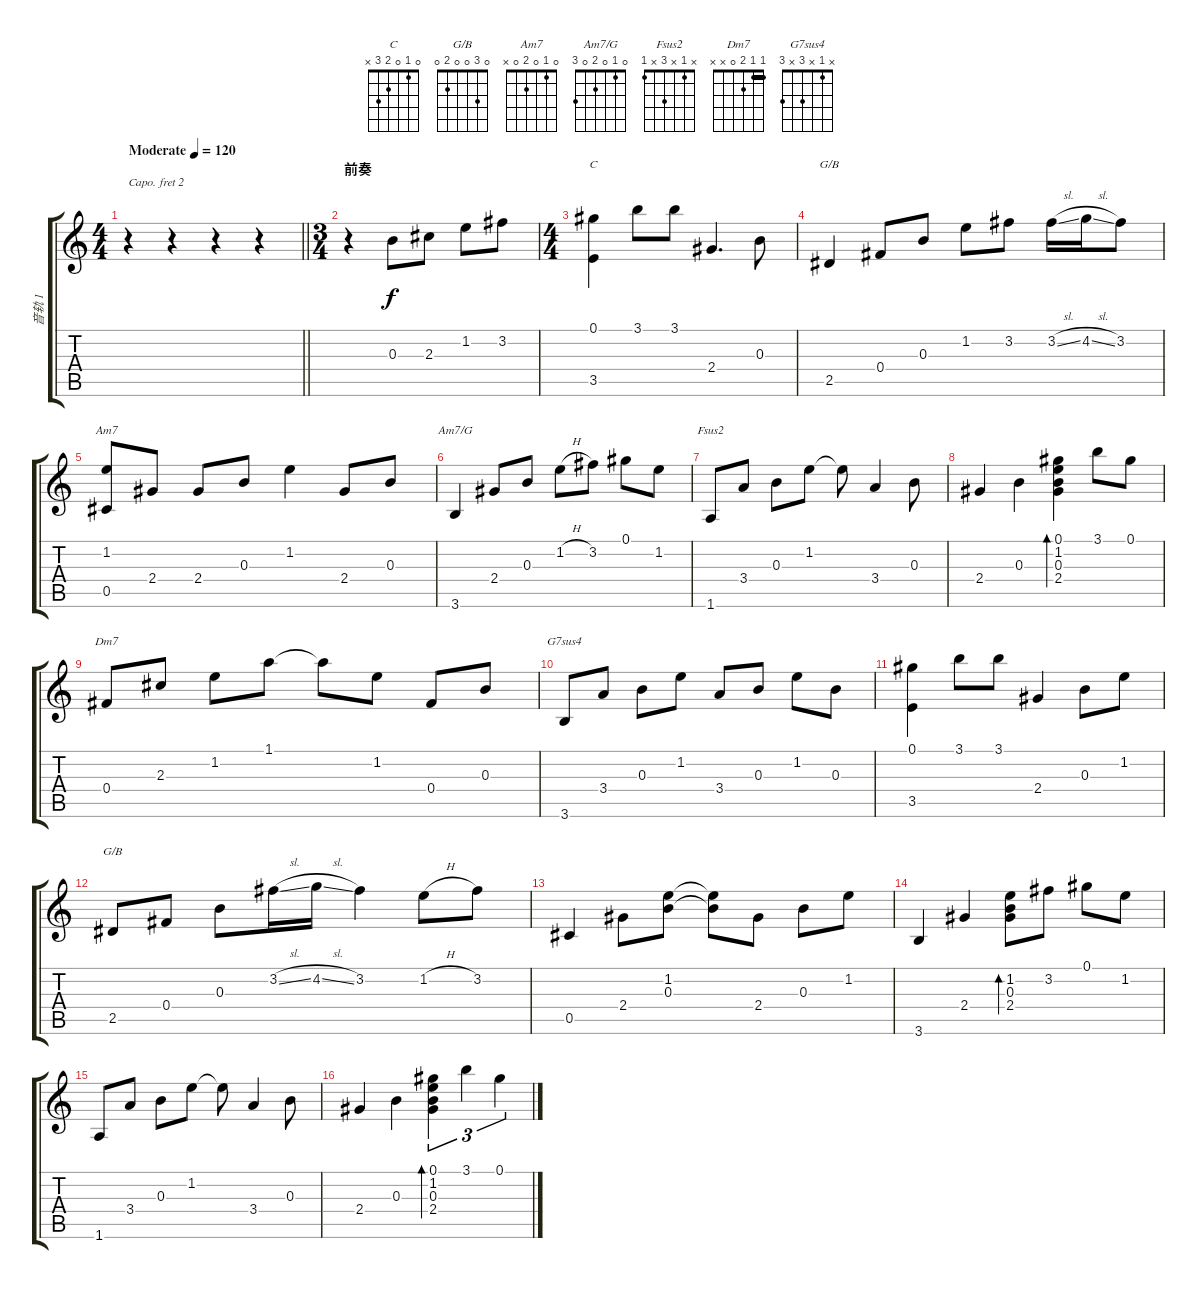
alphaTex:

\track ("音轨 1" "音轨 1") {instrument acousticguitarsteel}
\staff {score tabs}
\capo 2
\tuning (Gb4 Db4 A3 E3 B2 Gb2) {hide}
\chord ("C" 0 1 0 2 3 x)
\chord ("G/B" x 3 x x 2 x)
\chord ("Am7" 0 1 0 2 0 x)
\chord ("Am7/G" 0 1 0 2 0 3)
\chord ("Fsus2" x 1 x 3 x 1)
\chord ("Dm7" 1 1 2 0 x x) {barre 1}
\chord ("G7sus4" x 1 x 3 x 3)
\chord ("G/B" 0 3 0 0 2 0)
\ts (4 4)
\tempo (120 "Moderate")
\clef g2
\barLineRight lightlight
\ks c
r.4{dy f instrument acousticguitarsteel} r.4 r.4 r.4 |
\ts (3 4)
\section ("" "前奏")
r.4 0.3.8 2.3.8 1.2.8 3.2.8 |
\ts (4 4)
(0.1 3.5).4{ch "C"} 3.1.8 3.1.8 2.4.4{d} 0.3.8 |
2.5.4{ch "G/B"} 0.4.8 0.3.8 1.2.8 3.2.8 3.2{sl}.16 4.2{sl}.16 3.2.8 |
(1.2 0.5).8{ch "Am7"} 2.4.8 2.4.8 0.3.8 1.2.4 2.4.8 0.3.8 |
3.6.4{ch "Am7/G"} 2.4.8 0.3.8 1.2{h}.8 3.2.8 0.1.8 1.2.8 |
1.6.8{ch "Fsus2"} 3.4.8 0.3.8 1.2.8 1.2{t}.8 3.4.4 0.3.8 |
2.4.4 0.3.4 (0.1 1.2 0.3 2.4).4{bd 120} 3.1.8 0.1.8 |
0.4.8{ch "Dm7"} 2.3.8 1.2.8 1.1.8 1.1{t}.8 1.2.8 0.4.8 0.3.8 |
3.6.8{ch "G7sus4"} 3.4.8 0.3.8 1.2.8 3.4.8 0.3.8 1.2.8 0.3.8 |
(0.1 3.5).4 3.1.8 3.1.8 2.4.4 0.3.8 1.2.8 |
2.5.8{ch "G/B"} 0.4.8 0.3.8 3.2{sl}.16 4.2{sl}.16 3.2.4 1.2{h}.8 3.2.8 |
0.5.4 2.4.8 (1.2 0.3).8 (1.2{t} 0.3{t}).8 2.4.8 0.3.8 1.2.8 |
3.6.4 2.4.4 (1.2 0.3 2.4).8{bd 120} 3.2.8 0.1.8 1.2.8 |
1.6.8 3.4.8 0.3.8 1.2.8 1.2{t}.8 3.4.4 0.3.8 |
2.4.4 0.3.4 (0.1 1.2 0.3 2.4).4{tu (3 2) bd 120} 3.1.4{tu (3 2)} 0.1.4{tu (3 2)}
